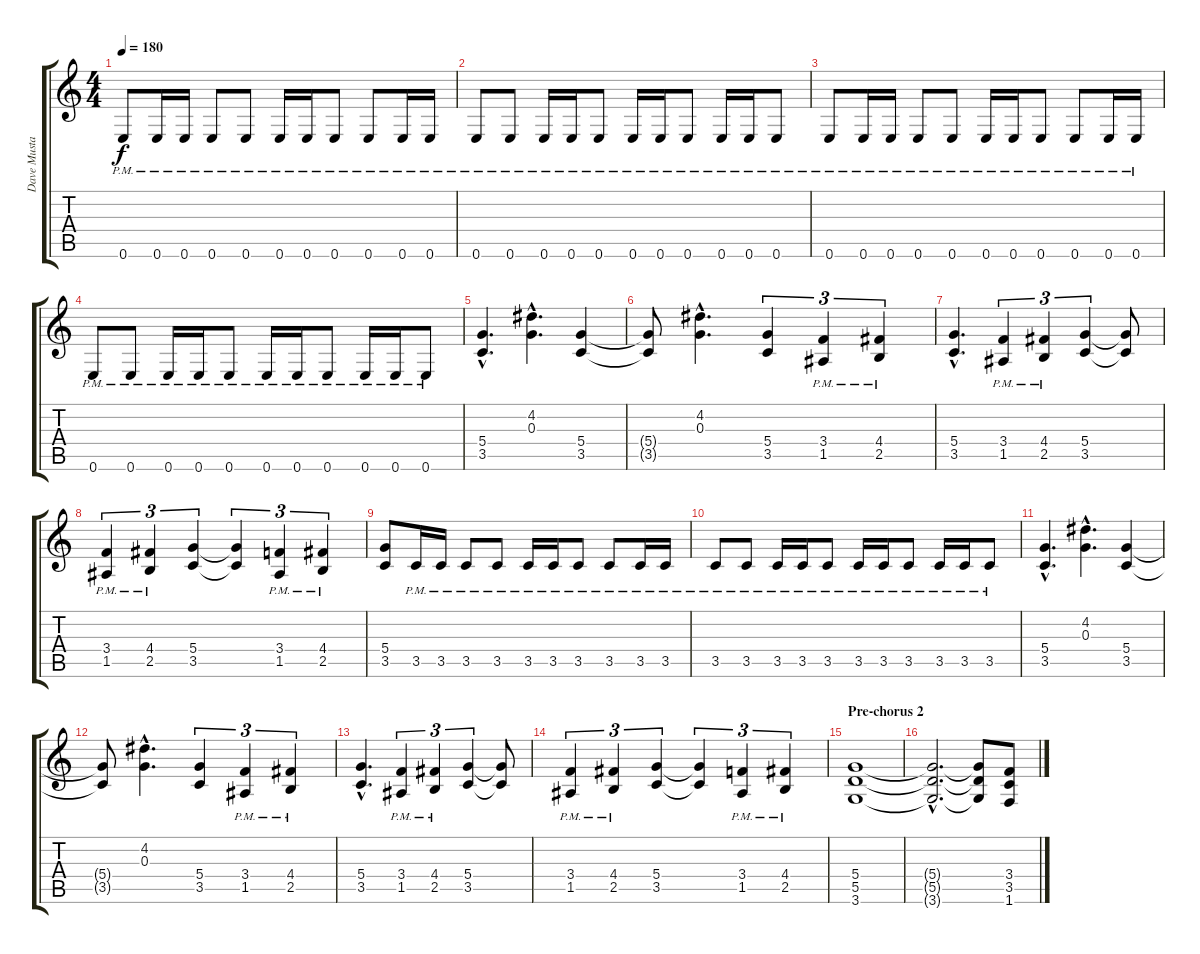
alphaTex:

\track ("Dave Mustaine" "Dave Musta") {instrument distortionguitar}
\staff {score tabs}
\tuning (E4 B3 G3 D3 A2 E2) {hide}
\ts (4 4)
\tempo 180
\clef g2
\ks c
0.6{pm}.8{dy f} 0.6{pm}.16 0.6{pm}.16 0.6{pm}.8 0.6{pm}.8 0.6{pm}.16 0.6{pm}.16 0.6{pm}.8 0.6{pm}.8 0.6{pm}.16 0.6{pm}.16 |
0.6{pm}.8 0.6{pm}.8 0.6{pm}.16 0.6{pm}.16 0.6{pm}.8 0.6{pm}.16 0.6{pm}.16 0.6{pm}.8 0.6{pm}.16 0.6{pm}.16 0.6{pm}.8 |
0.6{pm}.8 0.6{pm}.16 0.6{pm}.16 0.6{pm}.8 0.6{pm}.8 0.6{pm}.16 0.6{pm}.16 0.6{pm}.8 0.6{pm}.8 0.6{pm}.16 0.6{pm}.16 |
0.6{pm}.8 0.6{pm}.8 0.6{pm}.16 0.6{pm}.16 0.6{pm}.8 0.6{pm}.16 0.6{pm}.16 0.6{pm}.8 0.6{pm}.16 0.6{pm}.16 0.6{pm}.8 |
(5.4{hac} 3.5{hac}).4{d} (4.2{hac} 0.3{hac}).4{d} (5.4 3.5).4 |
(5.4{t} 3.5{t}).8 (4.2{hac} 0.3{hac}).4{d} (5.4 3.5).4{tu (3 2)} (3.4{pm} 1.5{pm}).4{tu (3 2)} (4.4{pm} 2.5{pm}).4{tu (3 2)} |
(5.4{hac} 3.5{hac}).4{d} (3.4{pm} 1.5{pm}).4{tu (3 2)} (4.4{pm} 2.5{pm}).4{tu (3 2)} (5.4 3.5).4{tu (3 2)} (5.4{t} 3.5{t}).8 |
(3.4{pm} 1.5{pm}).4{tu (3 2)} (4.4{pm} 2.5{pm}).4{tu (3 2)} (5.4 3.5).4{tu (3 2)} (5.4{t} 3.5{t}).4{tu (3 2)} (3.4{pm} 1.5{pm}).4{tu (3 2)} (4.4{pm} 2.5{pm}).4{tu (3 2)} |
(5.4 3.5).8 3.5{pm}.16 3.5{pm}.16 3.5{pm}.8 3.5{pm}.8 3.5{pm}.16 3.5{pm}.16 3.5{pm}.8 3.5{pm}.8 3.5{pm}.16 3.5{pm}.16 |
3.5{pm}.8 3.5{pm}.8 3.5{pm}.16 3.5{pm}.16 3.5{pm}.8 3.5{pm}.16 3.5{pm}.16 3.5{pm}.8 3.5{pm}.16 3.5{pm}.16 3.5{pm}.8 |
(5.4{hac} 3.5{hac}).4{d} (4.2{hac} 0.3{hac}).4{d} (5.4 3.5).4 |
(5.4{t} 3.5{t}).8 (4.2{hac} 0.3{hac}).4{d} (5.4 3.5).4{tu (3 2)} (3.4{pm} 1.5{pm}).4{tu (3 2)} (4.4{pm} 2.5{pm}).4{tu (3 2)} |
(5.4{hac} 3.5{hac}).4{d} (3.4{pm} 1.5{pm}).4{tu (3 2)} (4.4{pm} 2.5{pm}).4{tu (3 2)} (5.4 3.5).4{tu (3 2)} (5.4{t} 3.5{t}).8 |
(3.4{pm} 1.5{pm}).4{tu (3 2)} (4.4{pm} 2.5{pm}).4{tu (3 2)} (5.4 3.5).4{tu (3 2)} (5.4{t} 3.5{t}).4{tu (3 2)} (3.4{pm} 1.5{pm}).4{tu (3 2)} (4.4{pm} 2.5{pm}).4{tu (3 2)} |
\section ("" "Pre-chorus 2")
(5.4 5.5 3.6).1{volume 14} |
(5.4{hac t} 5.5{hac t} 3.6{hac t}).2{d} (5.4{t} 5.5{t} 3.6{t}).8 (3.4 3.5 1.6).8
